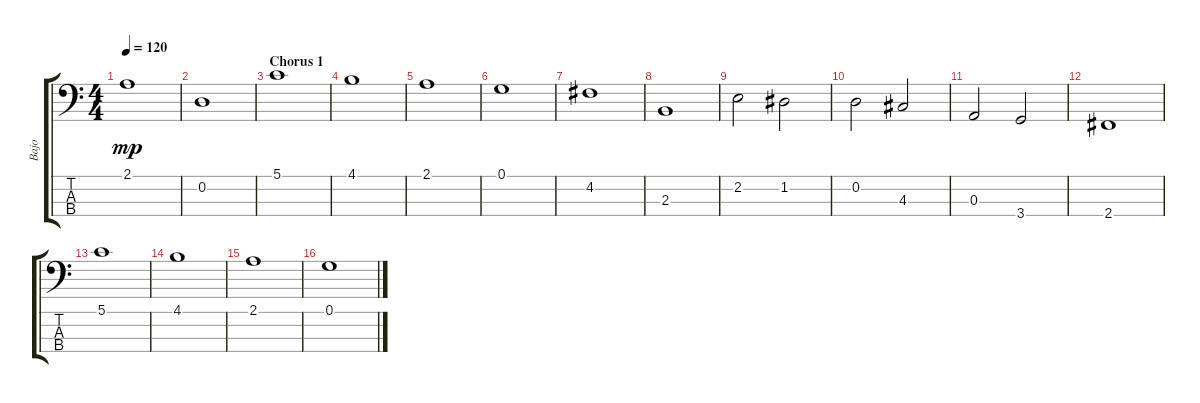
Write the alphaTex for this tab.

\track ("Bajo" "Bajo") {instrument electricbasspick}
\staff {score tabs}
\tuning (G2 D2 A1 E1) {hide}
\ts (4 4)
\tempo 120
\clef f4
\ks c
2.1.1{dy mp} |
0.2.1 |
\section ("" "Chorus 1")
5.1.1 |
4.1.1 |
2.1.1 |
0.1.1 |
4.2.1 |
2.3.1 |
2.2.2 1.2.2 |
0.2.2 4.3.2 |
0.3.2 3.4.2 |
2.4.1 |
5.1.1 |
4.1.1 |
2.1.1 |
0.1.1
